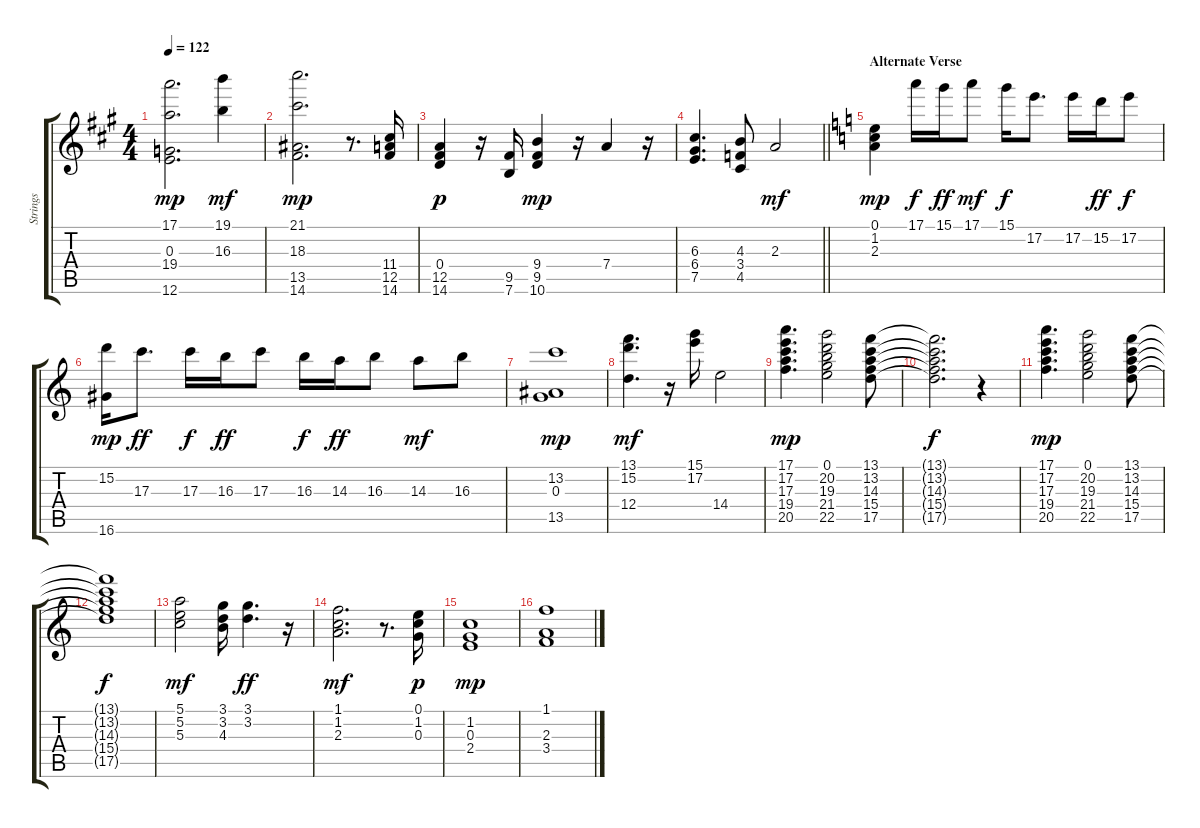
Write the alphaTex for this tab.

\track ("Strings" "Strings") {instrument electricguitarjazz}
\staff {score tabs}
\tuning (E4 B3 G3 D3 A2 E2) {hide}
\ts (4 4)
\tempo 122
\clef g2
\ks a
(17.1 0.3 19.4 12.6).2{d dy mp} (19.1 16.3).4{dy mf} |
(21.1 18.3 13.5 14.6).2{d dy mp} r.8{d} (11.4 12.5 14.6).16 |
(0.4 12.5 14.6).4{dy p} r.16 (9.5 7.6).16 (9.4 9.5 10.6).4{dy mp} r.16 7.4.4 r.16 |
\barLineRight lightlight
(6.3 6.4 7.5).4{d} (4.3 3.4 4.5).8 2.3.2{dy mf} |
\section ("" "Alternate Verse")
\ks c
(0.1 1.2 2.3).4{dy mp} 17.1.16{dy f} 15.1.16{dy ff} 17.1.8{dy mf} 15.1.16{dy f} 17.2.8{d} 17.2.16 15.2.16{dy ff} 17.2.8{dy f} |
(15.2 16.6).16{dy mp} 17.3.8{d dy ff} 17.3.16{dy f} 16.3.16{dy ff} 17.3.8 16.3.16{dy f} 14.3.16{dy ff} 16.3.8 14.3.8{dy mf} 16.3.8 |
(13.2 0.3 13.5).1{dy mp} |
(13.1 15.2 12.4).4{d dy mf} r.16 (15.1 17.2).16 14.4.2 |
(17.1 17.2 17.3 19.4 20.5).4{d dy mp} (0.1 20.2 19.3 21.4 22.5).2 (13.1 13.2 14.3 15.4 17.5).8 |
(13.1{t} 13.2{t} 14.3{t} 15.4{t} 17.5{t}).2{d dy f} r.4 |
(17.1 17.2 17.3 19.4 20.5).4{d dy mp} (0.1 20.2 19.3 21.4 22.5).2 (13.1 13.2 14.3 15.4 17.5).8 |
(13.1{t} 13.2{t} 14.3{t} 15.4{t} 17.5{t}).1{dy f} |
(5.1 5.2 5.3).2{dy mf} (3.1 3.2 4.3).16 (3.1 3.2).4{d dy ff} r.16 |
(1.1 1.2 2.3).2{d dy mf} r.8{d} (0.1 1.2 0.3).16{dy p} |
(1.2 0.3 2.4).1{dy mp} |
(1.1 2.3 3.4).1
